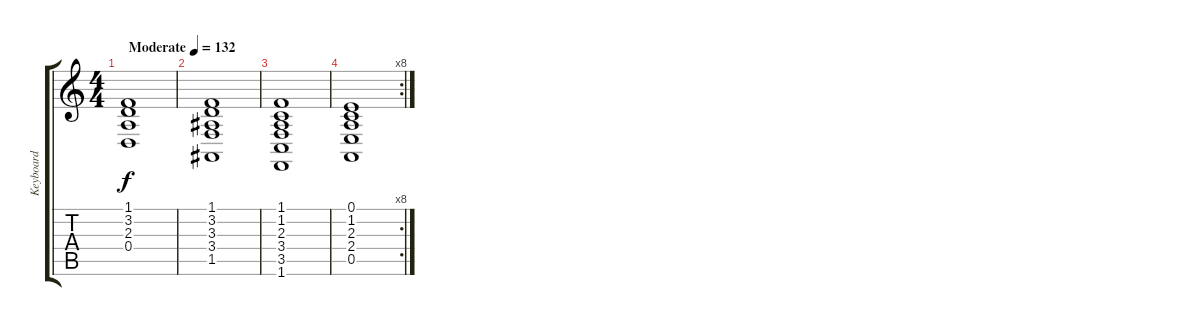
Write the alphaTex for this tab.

\track ("Keyboard" "Keyboard") {instrument stringensemble1}
\staff {score tabs}
\tuning (E4 B3 G3 D3 A2 E2) {hide}
\ts (4 4)
\tempo (132 "Moderate")
\clef g2
\ks c
(1.1 3.2 2.3 0.4).1{dy f instrument stringensemble1} |
(1.1 3.2 3.3 3.4 1.5).1 |
(1.1 1.2 2.3 3.4 3.5 1.6).1 |
\rc 8
(0.1 1.2 2.3 2.4 0.5).1
